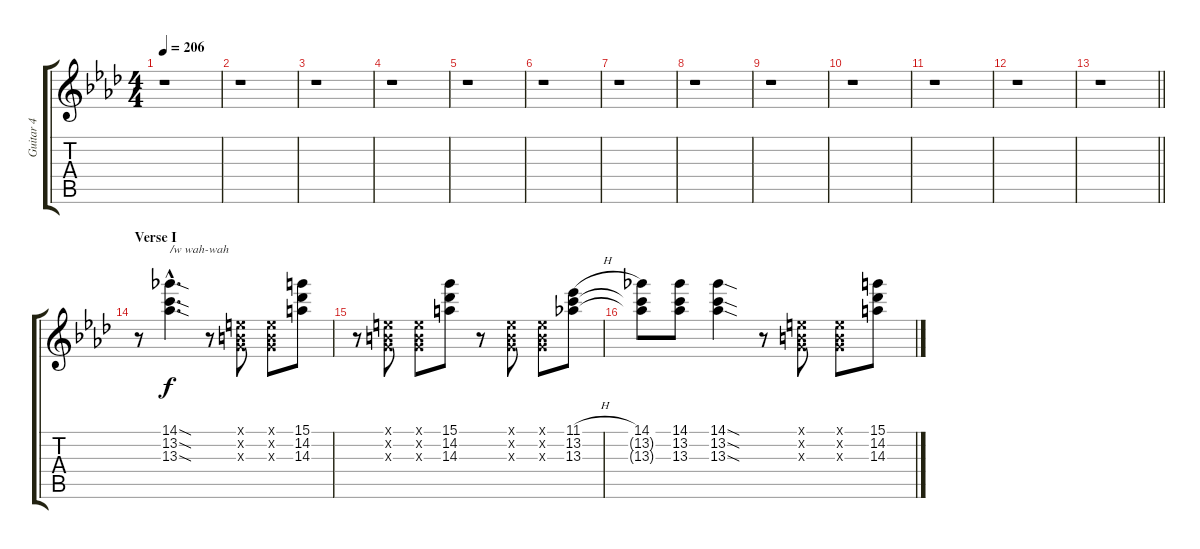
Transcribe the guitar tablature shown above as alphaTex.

\track ("Guitar 4" "Guitar 4") {instrument electricguitarclean}
\staff {score tabs}
\tuning (E4 B3 G3 D3 A2 E2) {hide}
\ts (4 4)
\tempo 206
\clef g2
\ks ab
r.1{dy f} |
r.1 |
r.1 |
r.1 |
r.1 |
r.1 |
r.1 |
r.1 |
r.1 |
r.1 |
r.1 |
r.1 |
\barLineRight lightlight
r.1 |
\section ("" "Verse I")
r.8 (14.1{sod hac} 13.2{sod hac} 13.3{sod hac}).4{d txt "/w wah-wah"} r.8 (0.1{x} 0.2{x} 0.3{x}).8 (0.1{x} 0.2{x} 0.3{x}).8 (15.1 14.2 14.3).8 |
r.8 (0.1{x} 0.2{x} 0.3{x}).8 (0.1{x} 0.2{x} 0.3{x}).8 (15.1 14.2 14.3).8 r.8 (0.1{x} 0.2{x} 0.3{x}).8 (0.1{x} 0.2{x} 0.3{x}).8 (11.1{h} 13.2 13.3).8 |
(14.1 13.2{t} 13.3{t}).8 (14.1 13.2 13.3).8 (14.1{sod} 13.2{sod} 13.3{sod}).4 r.8 (0.1{x} 0.2{x} 0.3{x}).8 (0.1{x} 0.2{x} 0.3{x}).8 (15.1 14.2 14.3).8
